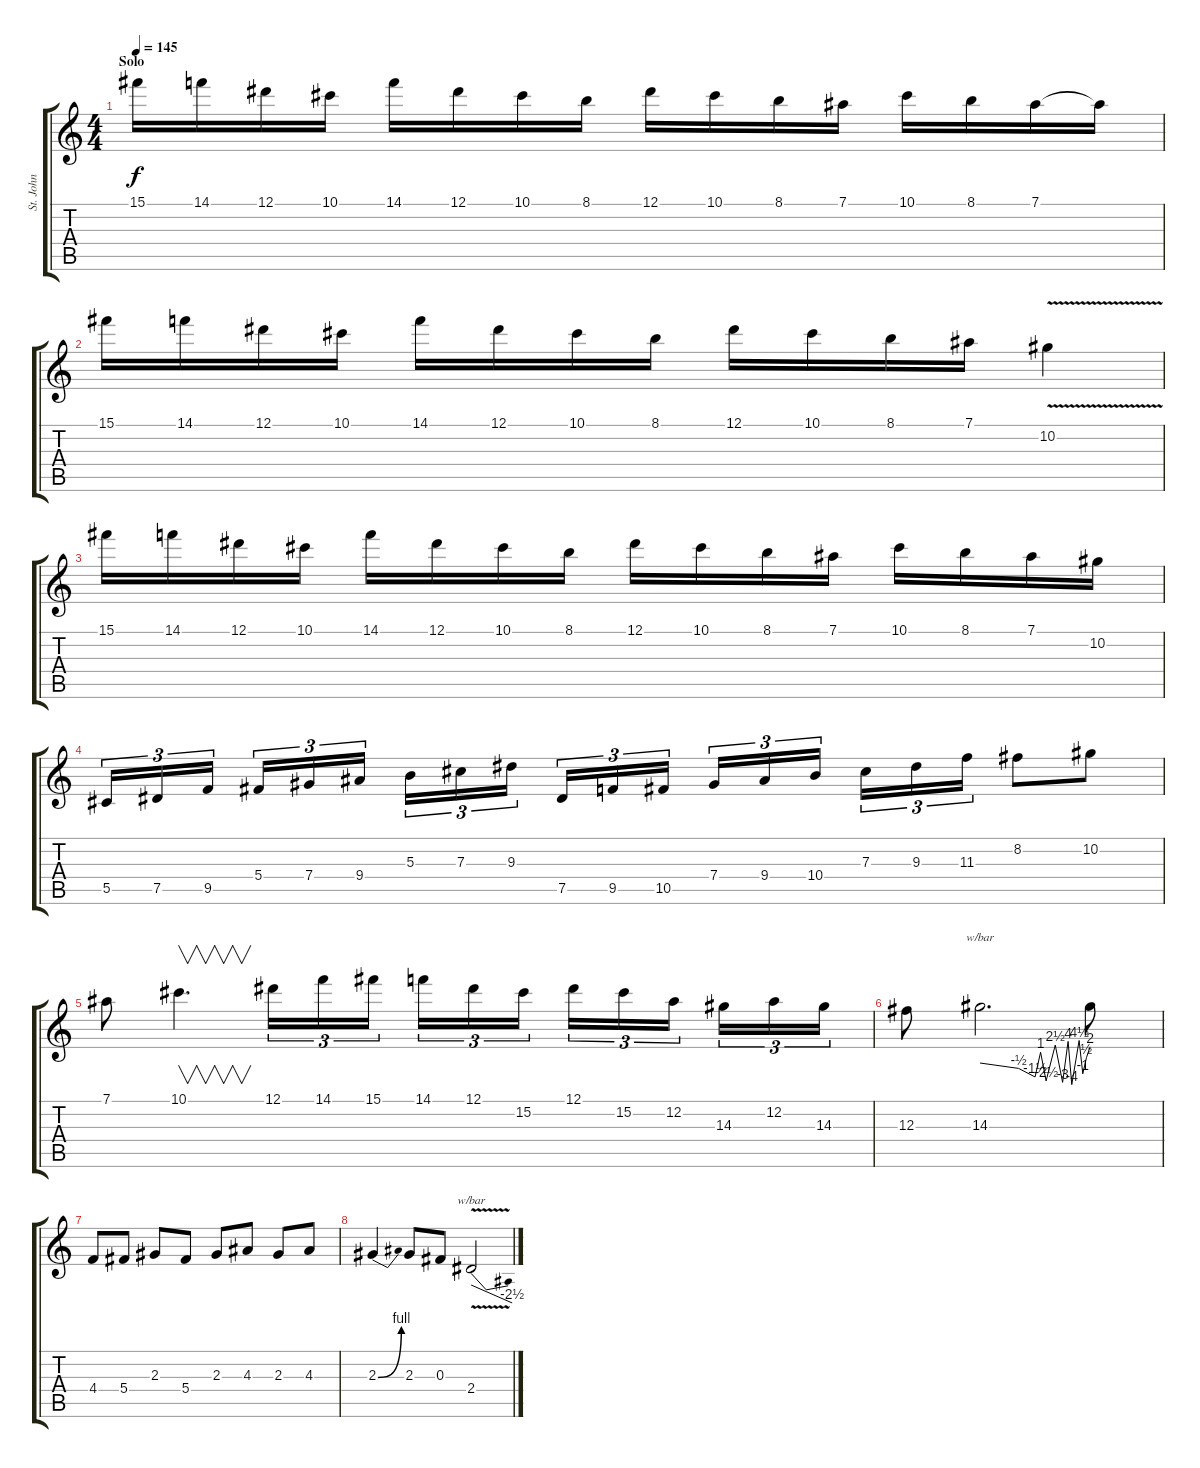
\track ("St. John" "St. John") {instrument distortionguitar}
\staff {score tabs}
\tuning (Eb4 Bb3 Gb3 Db3 Ab2 Eb2) {hide}
\ts (4 4)
\section ("" "Solo")
\tempo 145
\clef g2
\ks c
15.1.16{dy f volume 16 balance 8} 14.1.16 12.1.16 10.1.16 14.1.16 12.1.16 10.1.16 8.1.16 12.1.16 10.1.16 8.1.16 7.1.16 10.1.16 8.1.16 7.1.16 7.1{t}.16 |
15.1.16 14.1.16 12.1.16 10.1.16 14.1.16 12.1.16 10.1.16 8.1.16 12.1.16 10.1.16 8.1.16 7.1.16 10.2{v}.4 |
15.1.16 14.1.16 12.1.16 10.1.16 14.1.16 12.1.16 10.1.16 8.1.16 12.1.16 10.1.16 8.1.16 7.1.16 10.1.16 8.1.16 7.1.16 10.2.16 |
5.5.16{tu (3 2)} 7.5.16{tu (3 2)} 9.5.16{tu (3 2) beam splitsecondary} 5.4.16{tu (3 2)} 7.4.16{tu (3 2)} 9.4.16{tu (3 2)} 5.3.16{tu (3 2)} 7.3.16{tu (3 2)} 9.3.16{tu (3 2) beam splitsecondary} 7.5.16{tu (3 2)} 9.5.16{tu (3 2)} 10.5.16{tu (3 2)} 7.4.16{tu (3 2)} 9.4.16{tu (3 2)} 10.4.16{tu (3 2) beam splitsecondary} 7.3.16{tu (3 2)} 9.3.16{tu (3 2)} 11.3.16{tu (3 2)} 8.2.8 10.2.8 |
7.1.8 10.1.4{v d} 12.1.16{tu (3 2)} 14.1.16{tu (3 2)} 15.1.16{tu (3 2) beam splitsecondary} 14.1.16{tu (3 2)} 12.1.16{tu (3 2)} 15.2.16{tu (3 2)} 12.1.16{tu (3 2)} 15.2.16{tu (3 2)} 12.2.16{tu (3 2) beam splitsecondary} 14.3.16{tu (3 2)} 12.2.16{tu (3 2)} 14.3.16{tu (3 2)} |
12.3.8 14.3.2{d tbe (custom default 0 0 21 -2 30 -6 33 4 36 -10 41 10 45 -12 48 16 50 -16 54 18 56 -4 58 2 60 8)} 14.3{t}.8 |
4.4.8 5.4.8 2.3.8 5.4.8 2.3.8 4.3.8 2.3.8 4.3.8 |
2.3{be (bend 0 0 60 4)}.4 2.3.8 0.3.8 2.4{v}.2{tbe (dive default 0 0 60 -10)}
